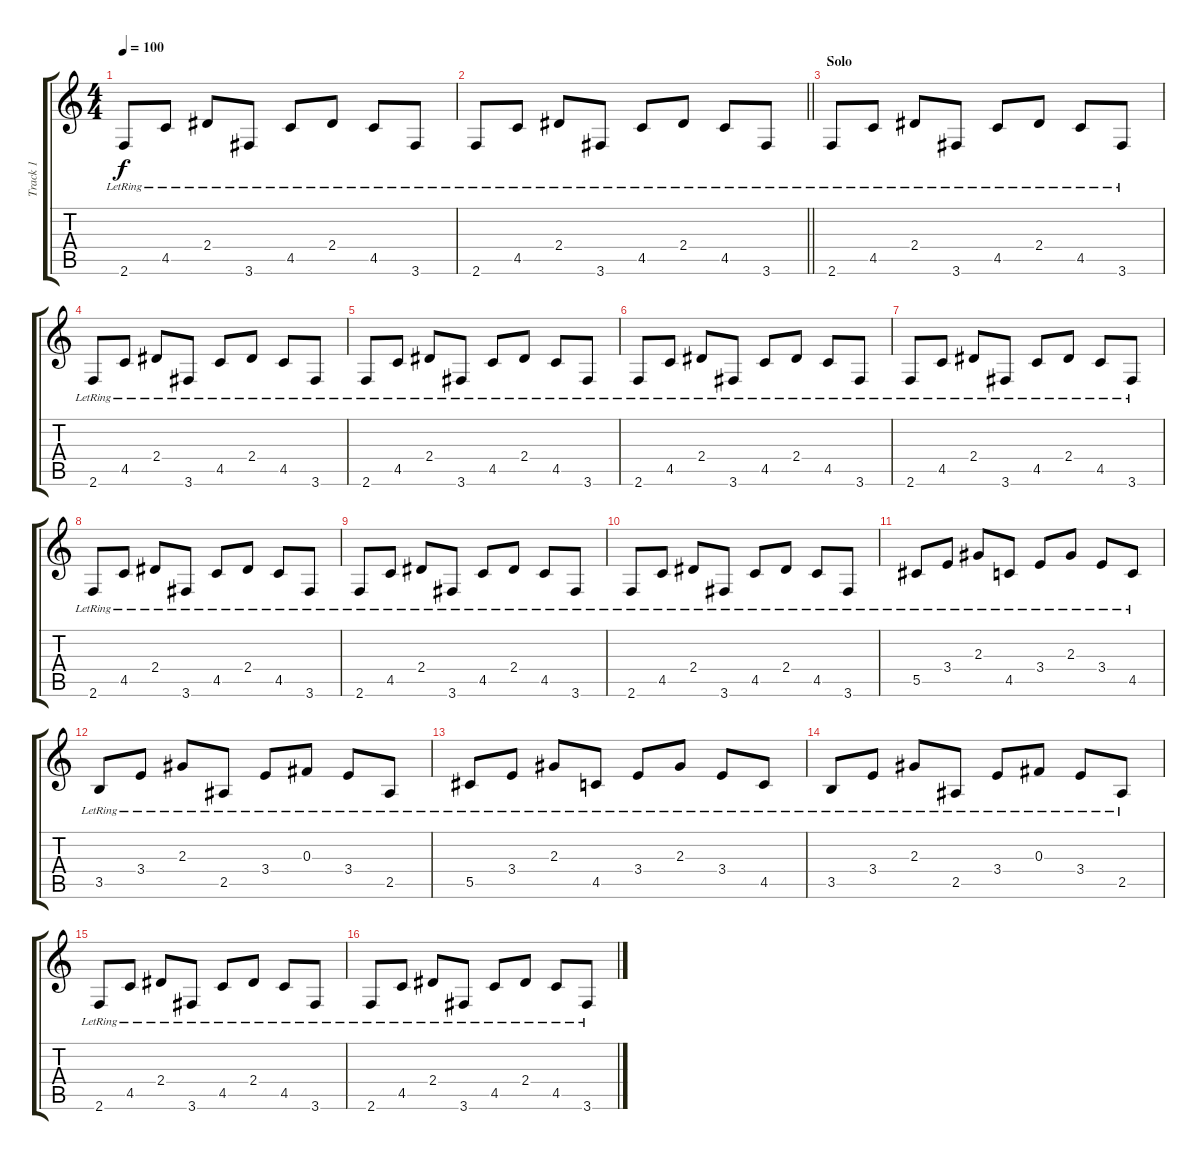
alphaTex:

\track ("Track 1" "Track 1") {instrument electricguitarclean}
\staff {score tabs}
\tuning (Eb4 Bb3 Gb3 Db3 Ab2 Eb2) {hide}
\ts (4 4)
\tempo 100
\clef g2
\ks c
2.6{lr}.8{dy f} 4.5{lr}.8 2.4{lr}.8 3.6{lr}.8 4.5{lr}.8 2.4{lr}.8 4.5{lr}.8 3.6{lr}.8 |
\barLineRight lightlight
2.6{lr}.8 4.5{lr}.8 2.4{lr}.8 3.6{lr}.8 4.5{lr}.8 2.4{lr}.8 4.5{lr}.8 3.6{lr}.8 |
\section ("" "Solo")
2.6{lr}.8 4.5{lr}.8 2.4{lr}.8 3.6{lr}.8 4.5{lr}.8 2.4{lr}.8 4.5{lr}.8 3.6{lr}.8 |
2.6{lr}.8 4.5{lr}.8 2.4{lr}.8 3.6{lr}.8 4.5{lr}.8 2.4{lr}.8 4.5{lr}.8 3.6{lr}.8 |
2.6{lr}.8 4.5{lr}.8 2.4{lr}.8 3.6{lr}.8 4.5{lr}.8 2.4{lr}.8 4.5{lr}.8 3.6{lr}.8 |
2.6{lr}.8 4.5{lr}.8 2.4{lr}.8 3.6{lr}.8 4.5{lr}.8 2.4{lr}.8 4.5{lr}.8 3.6{lr}.8 |
2.6{lr}.8 4.5{lr}.8 2.4{lr}.8 3.6{lr}.8 4.5{lr}.8 2.4{lr}.8 4.5{lr}.8 3.6{lr}.8 |
2.6{lr}.8 4.5{lr}.8 2.4{lr}.8 3.6{lr}.8 4.5{lr}.8 2.4{lr}.8 4.5{lr}.8 3.6{lr}.8 |
2.6{lr}.8 4.5{lr}.8 2.4{lr}.8 3.6{lr}.8 4.5{lr}.8 2.4{lr}.8 4.5{lr}.8 3.6{lr}.8 |
2.6{lr}.8 4.5{lr}.8 2.4{lr}.8 3.6{lr}.8 4.5{lr}.8 2.4{lr}.8 4.5{lr}.8 3.6{lr}.8 |
5.5{lr}.8 3.4{lr}.8 2.3{lr}.8 4.5{lr}.8 3.4{lr}.8 2.3{lr}.8 3.4{lr}.8 4.5{lr}.8 |
3.5{lr}.8 3.4{lr}.8 2.3{lr}.8 2.5{lr}.8 3.4{lr}.8 0.3{lr}.8 3.4{lr}.8 2.5{lr}.8 |
5.5{lr}.8 3.4{lr}.8 2.3{lr}.8 4.5{lr}.8 3.4{lr}.8 2.3{lr}.8 3.4{lr}.8 4.5{lr}.8 |
3.5{lr}.8 3.4{lr}.8 2.3{lr}.8 2.5{lr}.8 3.4{lr}.8 0.3{lr}.8 3.4{lr}.8 2.5{lr}.8 |
2.6{lr}.8 4.5{lr}.8 2.4{lr}.8 3.6{lr}.8 4.5{lr}.8 2.4{lr}.8 4.5{lr}.8 3.6{lr}.8 |
2.6{lr}.8 4.5{lr}.8 2.4{lr}.8 3.6{lr}.8 4.5{lr}.8 2.4{lr}.8 4.5{lr}.8 3.6{lr}.8
